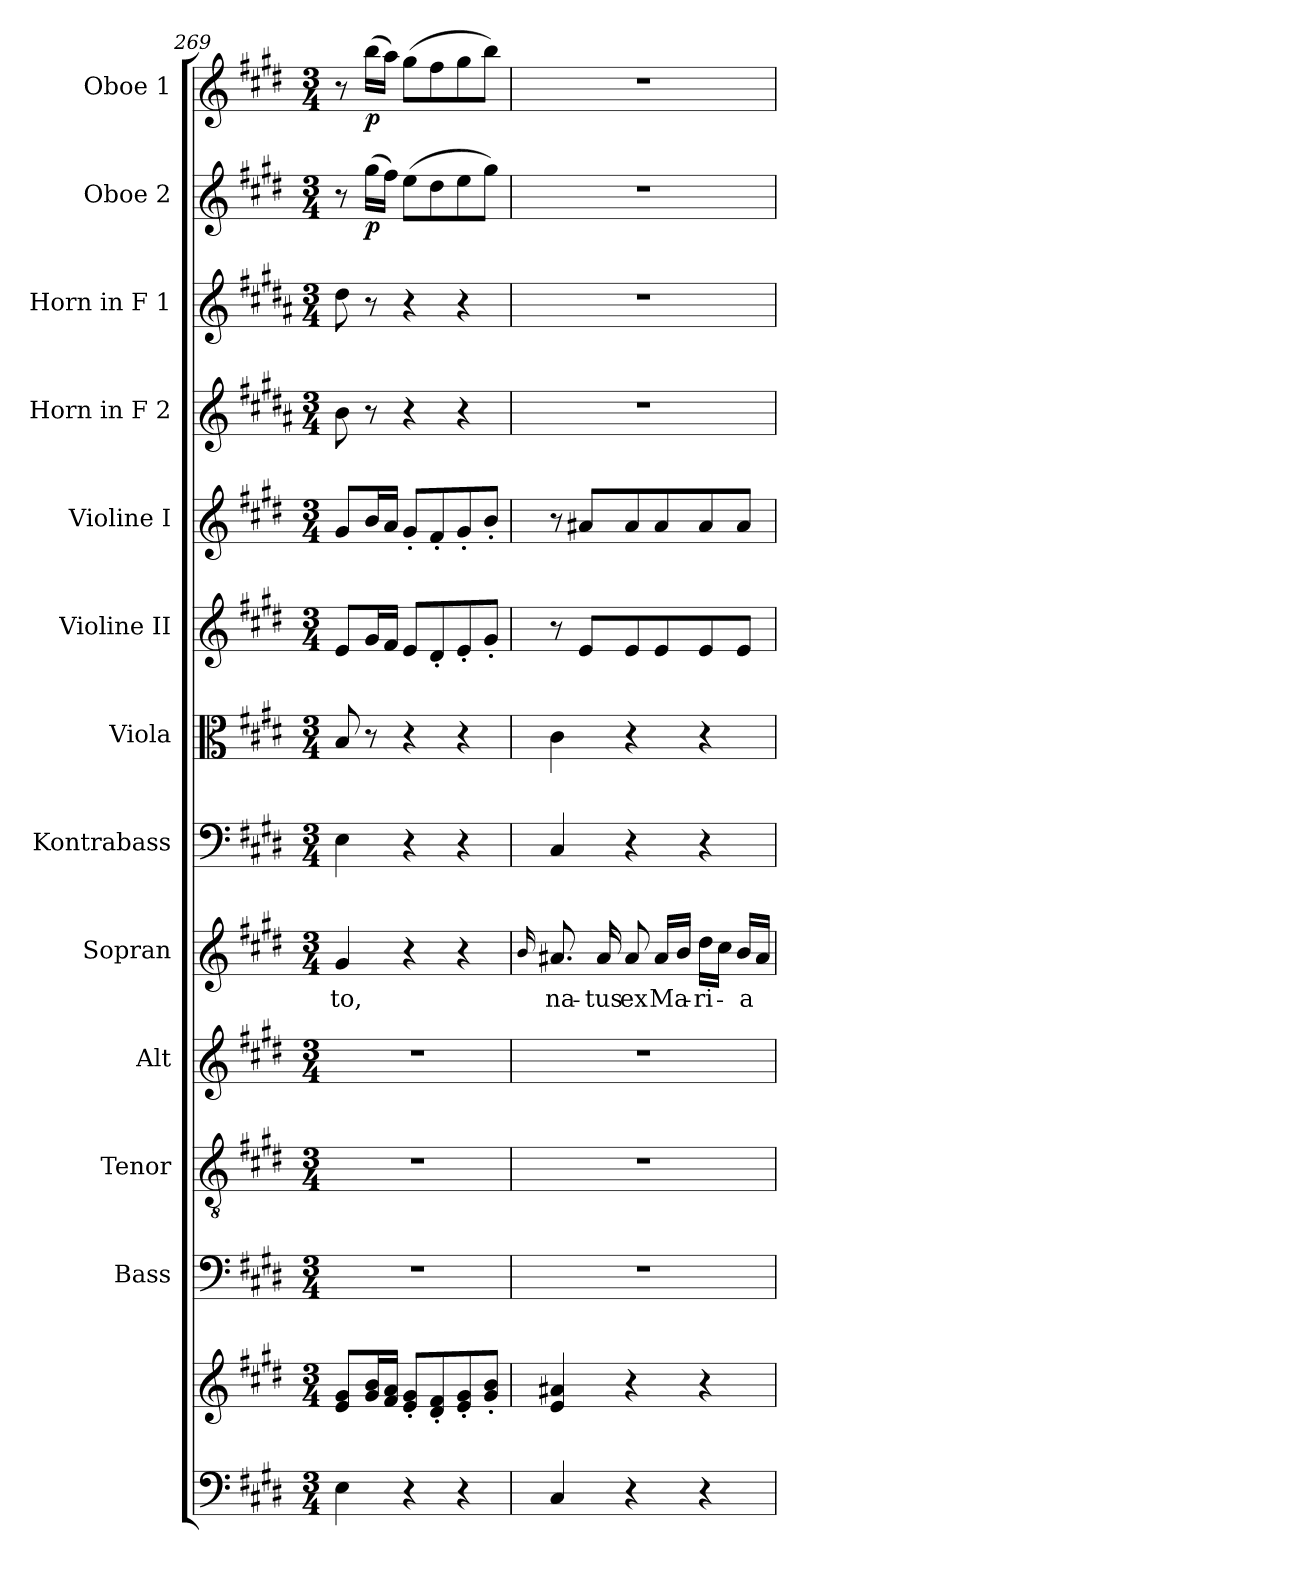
**kern	**kern	**kern	**kern	**kern	**kern	**text	**kern	**kern	**kern	**kern	**kern	**kern	**kern	**dynam	**kern	**dynam
*part13	*part13	*part12	*part11	*part10	*part9	*part9	*part8	*part7	*part6	*part5	*part4	*part3	*part2	*part2	*part1	*part1
*staff14	*staff13	*staff12	*staff11	*staff10	*staff9	*staff9	*staff8	*staff7	*staff6	*staff5	*staff4	*staff3	*staff2	*staff2	*staff1	*staff1
*	*	*I"Bass	*I"Tenor	*I"Alt	*I"Sopran	*	*I"Kontrabass	*I"Viola	*I"Violine II	*I"Violine I	*I"Horn in F 2	*I"Horn in F 1	*I"Oboe 2	*	*I"Oboe 1	*
*	*	*I'B.	*I'T.	*I'A.	*I'S.	*	*I'Kb.	*I'Vla.	*I'Vl. II	*I'Vl. I	*	*	*I'Ob.. 2	*	*I'Ob. 1	*
!!LO:PB:g=z
*clefF4	*clefG2	*clefF4	*clefGv2	*clefG2	*clefG2	*	*clefF4	*clefC3	*clefG2	*clefG2	*clefG2	*clefG2	*clefG2	*	*clefG2	*
*	*	*	*	*	*	*	*ITrd7c12	*	*	*	*ITrd4c7	*ITrd4c7	*	*	*	*
*k[f#c#g#d#]	*k[f#c#g#d#]	*k[f#c#g#d#]	*k[f#c#g#d#]	*k[f#c#g#d#]	*k[f#c#g#d#]	*	*k[f#c#g#d#]	*k[f#c#g#d#]	*k[f#c#g#d#]	*k[f#c#g#d#]	*k[f#c#g#d#]	*k[f#c#g#d#]	*k[f#c#g#d#]	*	*k[f#c#g#d#]	*
*E:	*E:	*E:	*E:	*E:	*E:	*	*E:	*E:	*E:	*E:	*E:	*E:	*E:	*	*E:	*
*M3/4	*M3/4	*M3/4	*M3/4	*M3/4	*M3/4	*	*M3/4	*M3/4	*M3/4	*M3/4	*M3/4	*M3/4	*M3/4	*	*M3/4	*
=269	=269	=269	=269	=269	=269	=269	=269	=269	=269	=269	=269	=269	=269	=269	=269	=269
!	!	!	!	!	!	!LO:LY:b	!	!	!	!	!	!	!	!	!	!
4E\	8e/ 8g#/L	2.r	2.r	2.r	4g#/	-to,	4EE\	8B/	8e/L	8g#/L	8e\	8g#\	8r	.	8r	.
!	!	!	!	!	!	!	!	!	!	!	!	!	!	!LO:DY:b	!	!LO:DY:b
.	16g#/ 16b/L	.	.	.	.	.	.	8r	16g#/L	16b/L	8r	8r	(>16gg#\LL	p	(>16bb\LL	p
.	16f#/ 16a/JJ	.	.	.	.	.	.	.	16f#/JJ	16a/JJ	.	.	16ff#\JJ)	.	16aa\JJ)	.
4r	8e/'< 8g#/'<L	.	.	.	4r	.	4r	4r	8e/L	8g#'</L	4r	4r	(>8ee\L	.	(>8gg#\L	.
.	8d#/'< 8f#/'<	.	.	.	.	.	.	.	8d#'</	8f#'</	.	.	8dd#\	.	8ff#\	.
4r	8e/'< 8g#/'<	.	.	.	4r	.	4r	4r	8e'</	8g#'</	4r	4r	8ee\	.	8gg#\	.
.	8g#/'< 8b/'<J	.	.	.	.	.	.	.	8g#'</J	8b'</J	.	.	8gg#\J)	.	8bb\J)	.
=270	=270	=270	=270	=270	=270	=270	=270	=270	=270	=270	=270	=270	=270	=270	=270	=270
.	.	.	.	.	16qqb/	.	.	.	.	.	.	.	.	.	.	.
!	!	!	!	!	!	!LO:LY:b	!	!	!	!	!	!	!	!	!	!
4C#/	4e/ 4a#X/	2.r	2.r	2.r	8.a#X/	na-	4CC#/	4c#\	8r	8r	2.r	2.r	2.r	.	2.r	.
.	.	.	.	.	.	.	.	.	8e/L	8a#X/L	.	.	.	.	.	.
!	!	!	!	!	!	!LO:LY:b	!	!	!	!	!	!	!	!	!	!
.	.	.	.	.	16a#/	-tus	.	.	.	.	.	.	.	.	.	.
!	!	!	!	!	!	!LO:LY:b	!	!	!	!	!	!	!	!	!	!
4r	4r	.	.	.	8a#/	ex	4r	4r	8e/	8a#/	.	.	.	.	.	.
!	!	!	!	!	!	!LO:LY:b	!	!	!	!	!	!	!	!	!	!
.	.	.	.	.	16a#/LL	Ma-	.	.	8e/	8a#/	.	.	.	.	.	.
.	.	.	.	.	16b/JJ	.	.	.	.	.	.	.	.	.	.	.
!	!	!	!	!	!	!LO:LY:b	!	!	!	!	!	!	!	!	!	!
4r	4r	.	.	.	16dd#\LL	-ri-	4r	4r	8e/	8a#/	.	.	.	.	.	.
.	.	.	.	.	16cc#\JJ	.	.	.	.	.	.	.	.	.	.	.
!	!	!	!	!	!	!LO:LY:b	!	!	!	!	!	!	!	!	!	!
.	.	.	.	.	16b/LL	-a	.	.	8e/J	8a#/J	.	.	.	.	.	.
.	.	.	.	.	16a#/JJ	.	.	.	.	.	.	.	.	.	.	.
=	=	=	=	=	=	=	=	=	=	=	=	=	=	=	=	=
*-	*-	*-	*-	*-	*-	*-	*-	*-	*-	*-	*-	*-	*-	*-	*-	*-
